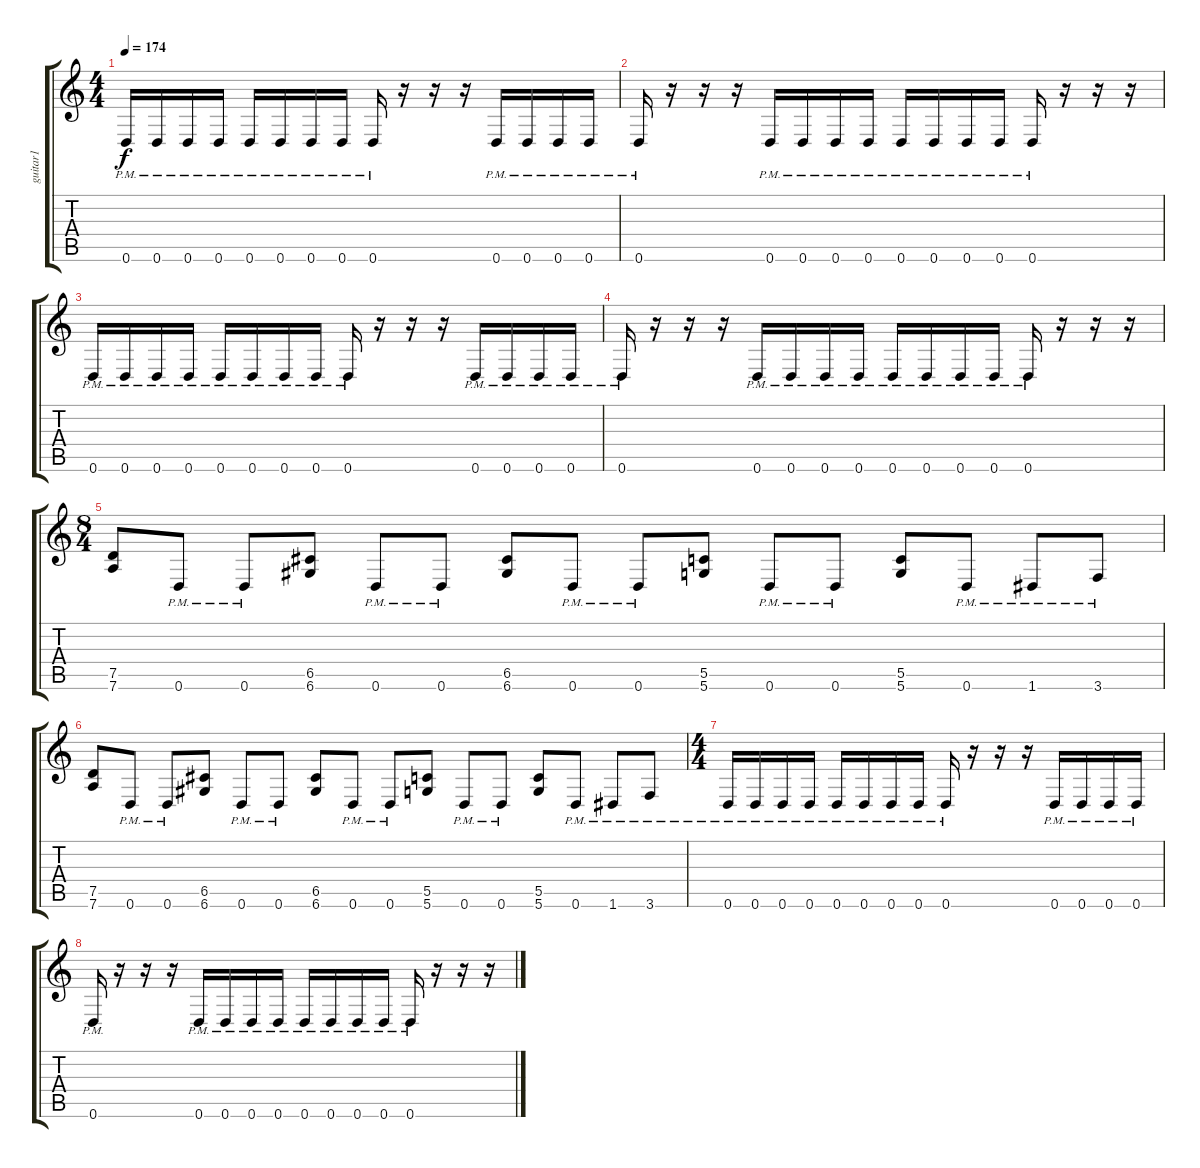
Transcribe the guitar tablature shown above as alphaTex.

\track ("guitar1" "guitar1") {instrument distortionguitar}
\staff {score tabs}
\tuning (D4 A3 F3 C3 G2 D2) {hide}
\ts (4 4)
\tempo 174
\clef g2
\ks c
0.6{pm}.16{dy f instrument distortionguitar} 0.6{pm}.16 0.6{pm}.16 0.6{pm}.16 0.6{pm}.16 0.6{pm}.16 0.6{pm}.16 0.6{pm}.16 0.6{pm}.16 r.16 r.16 r.16 0.6{pm}.16 0.6{pm}.16 0.6{pm}.16 0.6{pm}.16 |
0.6{pm}.16 r.16 r.16 r.16 0.6{pm}.16 0.6{pm}.16 0.6{pm}.16 0.6{pm}.16 0.6{pm}.16 0.6{pm}.16 0.6{pm}.16 0.6{pm}.16 0.6{pm}.16 r.16 r.16 r.16 |
0.6{pm}.16 0.6{pm}.16 0.6{pm}.16 0.6{pm}.16 0.6{pm}.16 0.6{pm}.16 0.6{pm}.16 0.6{pm}.16 0.6{pm}.16 r.16 r.16 r.16 0.6{pm}.16 0.6{pm}.16 0.6{pm}.16 0.6{pm}.16 |
0.6{pm}.16 r.16 r.16 r.16 0.6{pm}.16 0.6{pm}.16 0.6{pm}.16 0.6{pm}.16 0.6{pm}.16 0.6{pm}.16 0.6{pm}.16 0.6{pm}.16 0.6{pm}.16 r.16 r.16 r.16 |
\ts (8 4)
(7.5 7.6).8 0.6{pm}.8 0.6{pm}.8 (6.5 6.6).8 0.6{pm}.8 0.6{pm}.8 (6.5 6.6).8 0.6{pm}.8 0.6{pm}.8 (5.5 5.6).8 0.6{pm}.8 0.6{pm}.8 (5.5 5.6).8 0.6{pm}.8 1.6{pm}.8 3.6{pm}.8 |
(7.5 7.6).8 0.6{pm}.8 0.6{pm}.8 (6.5 6.6).8 0.6{pm}.8 0.6{pm}.8 (6.5 6.6).8 0.6{pm}.8 0.6{pm}.8 (5.5 5.6).8 0.6{pm}.8 0.6{pm}.8 (5.5 5.6).8 0.6{pm}.8 1.6{pm}.8 3.6{pm}.8 |
\ts (4 4)
0.6{pm}.16 0.6{pm}.16 0.6{pm}.16 0.6{pm}.16 0.6{pm}.16 0.6{pm}.16 0.6{pm}.16 0.6{pm}.16 0.6{pm}.16 r.16 r.16 r.16 0.6{pm}.16 0.6{pm}.16 0.6{pm}.16 0.6{pm}.16 |
0.6{pm}.16 r.16 r.16 r.16 0.6{pm}.16 0.6{pm}.16 0.6{pm}.16 0.6{pm}.16 0.6{pm}.16 0.6{pm}.16 0.6{pm}.16 0.6{pm}.16 0.6{pm}.16 r.16 r.16 r.16
